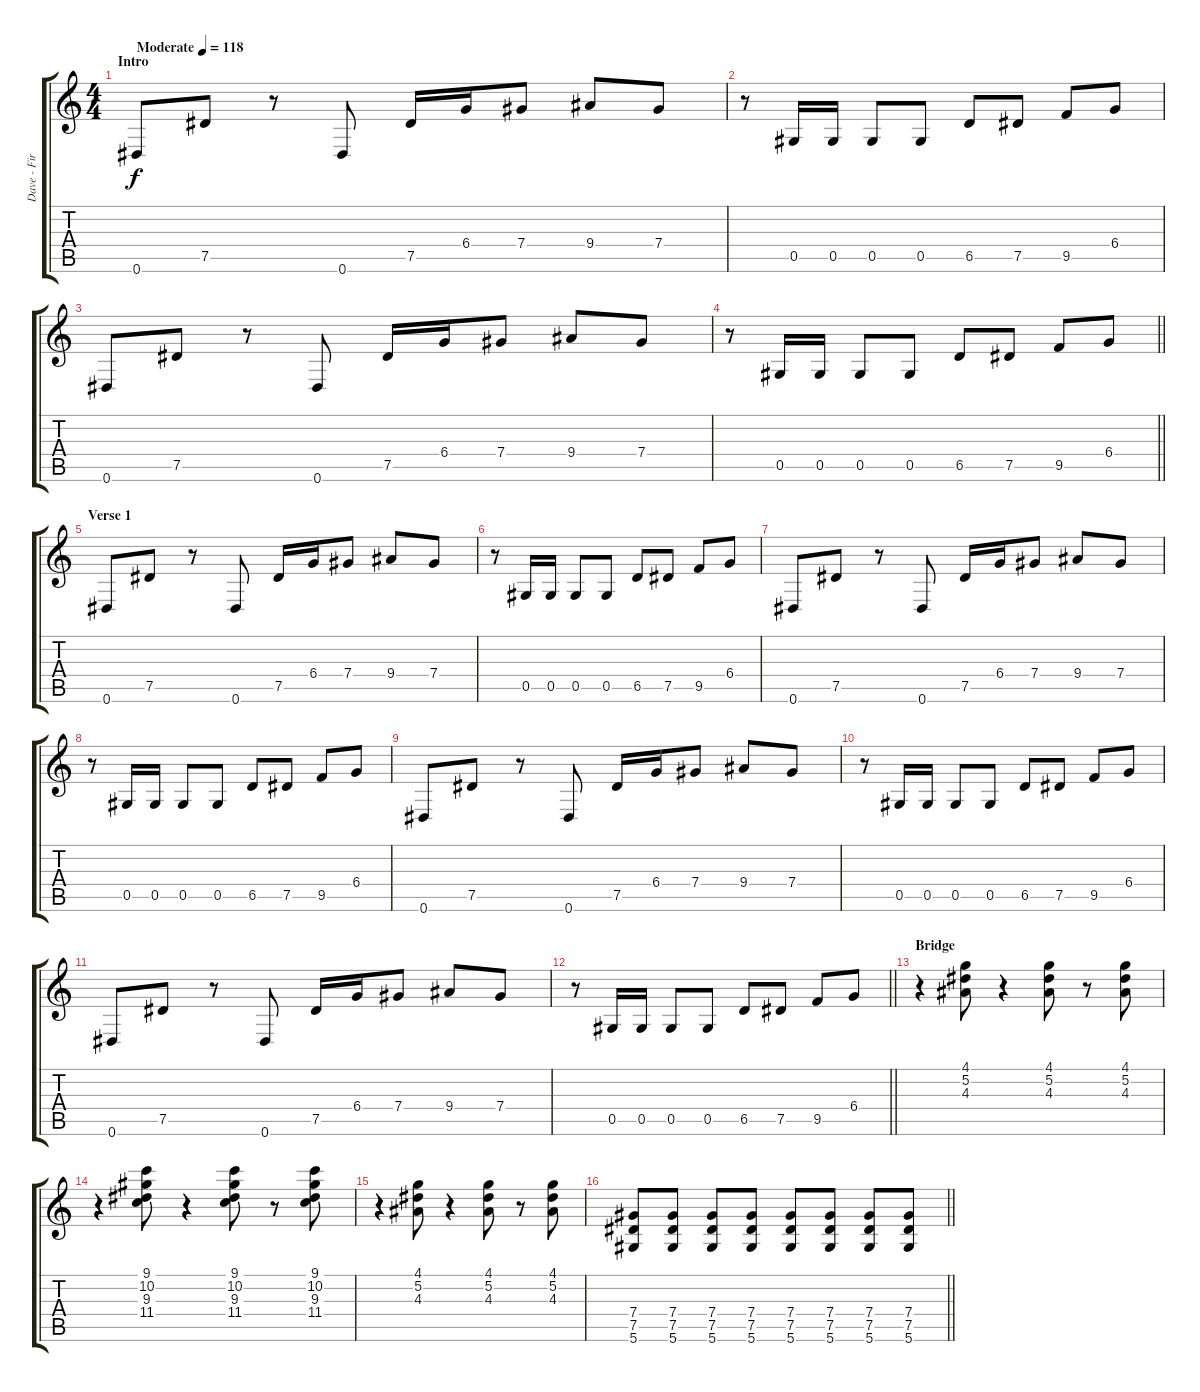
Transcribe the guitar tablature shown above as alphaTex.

\track ("Dave - First Guitar" "Dave - Fir") {instrument distortionguitar}
\staff {score tabs}
\tuning (Eb4 Bb3 Gb3 Db3 Ab2 Eb2) {hide}
\ts (4 4)
\section ("" "Intro")
\tempo (118 "Moderate")
\clef g2
\ks c
0.6.8{dy f instrument distortionguitar} 7.5.8 r.8 0.6.8 7.5.16 6.4.16 7.4.8 9.4.8 7.4.8 |
r.8 0.5.16 0.5.16 0.5.8 0.5.8 6.5.8 7.5.8 9.5.8 6.4.8 |
0.6.8 7.5.8 r.8 0.6.8 7.5.16 6.4.16 7.4.8 9.4.8 7.4.8 |
\barLineRight lightlight
r.8 0.5.16 0.5.16 0.5.8 0.5.8 6.5.8 7.5.8 9.5.8 6.4.8 |
\section ("" "Verse 1")
0.6.8 7.5.8 r.8 0.6.8 7.5.16 6.4.16 7.4.8 9.4.8 7.4.8 |
r.8 0.5.16 0.5.16 0.5.8 0.5.8 6.5.8 7.5.8 9.5.8 6.4.8 |
0.6.8 7.5.8 r.8 0.6.8 7.5.16 6.4.16 7.4.8 9.4.8 7.4.8 |
r.8 0.5.16 0.5.16 0.5.8 0.5.8 6.5.8 7.5.8 9.5.8 6.4.8 |
0.6.8 7.5.8 r.8 0.6.8 7.5.16 6.4.16 7.4.8 9.4.8 7.4.8 |
r.8 0.5.16 0.5.16 0.5.8 0.5.8 6.5.8 7.5.8 9.5.8 6.4.8 |
0.6.8 7.5.8 r.8 0.6.8 7.5.16 6.4.16 7.4.8 9.4.8 7.4.8 |
\barLineRight lightlight
r.8 0.5.16 0.5.16 0.5.8 0.5.8 6.5.8 7.5.8 9.5.8 6.4.8 |
\section ("" "Bridge")
r.4 (4.1 5.2 4.3).8 r.4 (4.1 5.2 4.3).8 r.8 (4.1 5.2 4.3).8 |
r.4 (9.1 10.2 9.3 11.4).8 r.4 (9.1 10.2 9.3 11.4).8 r.8 (9.1 10.2 9.3 11.4).8 |
r.4 (4.1 5.2 4.3).8 r.4 (4.1 5.2 4.3).8 r.8 (4.1 5.2 4.3).8 |
\barLineRight lightlight
(7.4 7.5 5.6).8 (7.4 7.5 5.6).8 (7.4 7.5 5.6).8 (7.4 7.5 5.6).8 (7.4 7.5 5.6).8 (7.4 7.5 5.6).8 (7.4 7.5 5.6).8 (7.4 7.5 5.6).8
